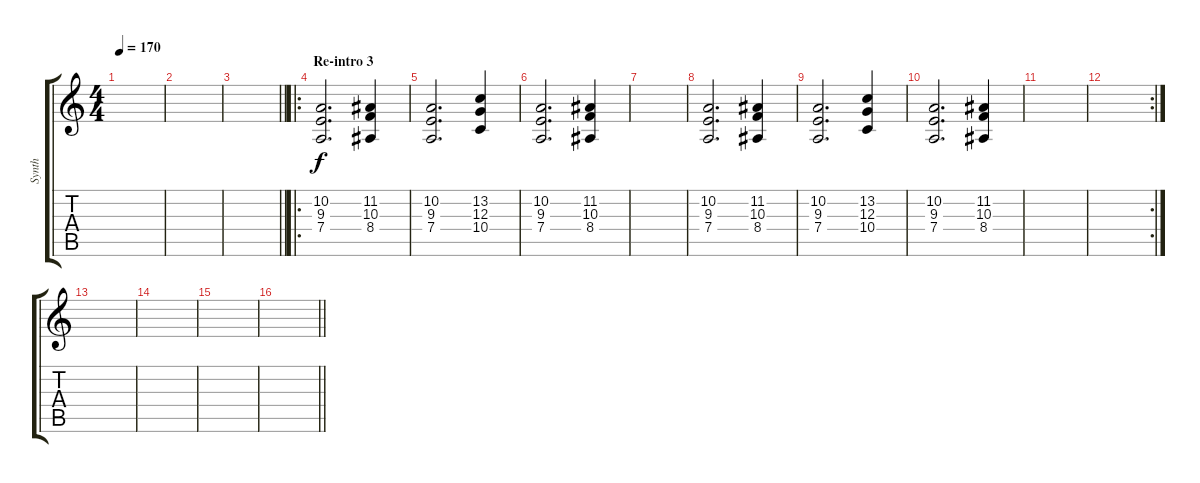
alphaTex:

\track ("Synth" "Synth") {instrument choiraahs}
\staff {score tabs}
\tuning (E4 B3 G3 D3 A2 E2) {hide}
\ts (4 4)
\tempo 170
\clef g2
\ks c
|
|
\barLineRight lightlight
|
\ro
\section ("" "Re-intro 3")
(10.2 9.3 7.4).2{d} (11.2 10.3 8.4).4 |
(10.2 9.3 7.4).2{d} (13.2 12.3 10.4).4 |
(10.2 9.3 7.4).2{d} (11.2 10.3 8.4).4 |
|
(10.2 9.3 7.4).2{d} (11.2 10.3 8.4).4 |
(10.2 9.3 7.4).2{d} (13.2 12.3 10.4).4 |
(10.2 9.3 7.4).2{d} (11.2 10.3 8.4).4 |
|
\rc 2
|
|
|
|
\barLineRight lightlight
